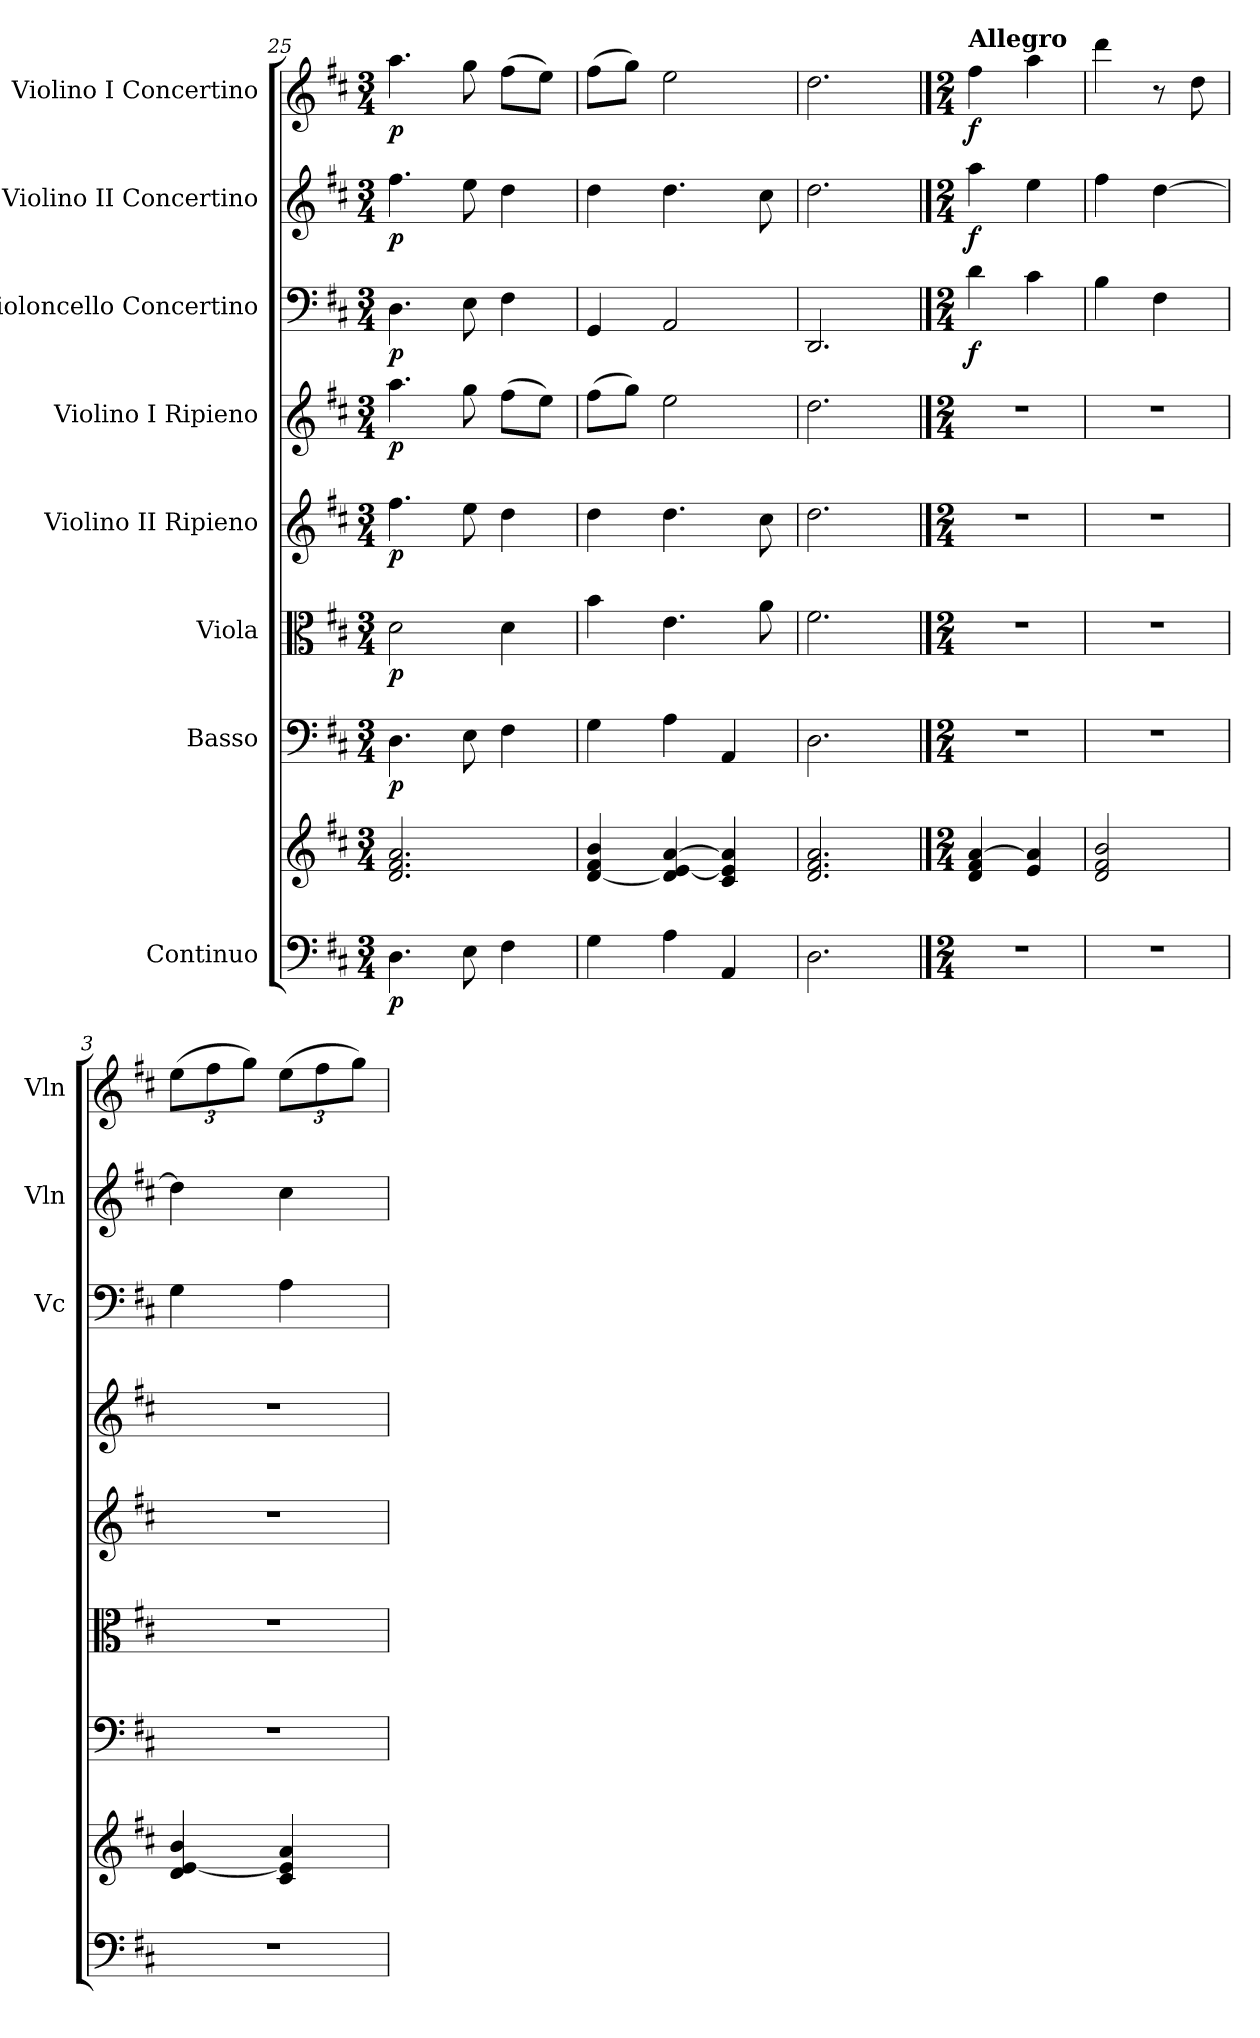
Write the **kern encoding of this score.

**kern	**kern	**dynam	**kern	**dynam	**kern	**dynam	**kern	**dynam	**kern	**dynam	**kern	**dynam	**kern	**dynam	**kern	**dynam
*part8	*part8	*part8	*part7	*part7	*part6	*part6	*part5	*part5	*part4	*part4	*part3	*part3	*part2	*part2	*part1	*part1
*staff9	*staff8	*staff8/9	*staff7	*staff7	*staff6	*staff6	*staff5	*staff5	*staff4	*staff4	*staff3	*staff3	*staff2	*staff2	*staff1	*staff1
*I"Continuo	*	*	*I"Basso	*	*I"Viola	*	*I"Violino II Ripieno	*	*I"Violino I Ripieno	*	*I"Violoncello Concertino	*	*I"Violino II Concertino	*	*I"Violino I Concertino	*
*	*	*	*	*	*	*	*	*	*	*	*I'Vc	*	*I'Vln	*	*I'Vln	*
*clefF4	*clefG2	*	*clefF4	*	*clefC3	*	*clefG2	*	*clefG2	*	*clefF4	*	*clefG2	*	*clefG2	*
*k[f#c#]	*k[f#c#]	*	*k[f#c#]	*	*k[f#c#]	*	*k[f#c#]	*	*k[f#c#]	*	*k[f#c#]	*	*k[f#c#]	*	*k[f#c#]	*
*M3/4	*M3/4	*	*M3/4	*	*M3/4	*	*M3/4	*	*M3/4	*	*M3/4	*	*M3/4	*	*M3/4	*
=25	=25	=25	=25	=25	=25	=25	=25	=25	=25	=25	=25	=25	=25	=25	=25	=25
!	!	!LO:DY:b=2	!	!LO:DY:b	!	!LO:DY:b	!	!LO:DY:b	!	!LO:DY:b	!	!LO:DY:b	!	!LO:DY:b	!	!LO:DY:b
4.D\	2.d/ 2.f#/ 2.a/	p	4.D\	p	2d\	p	4.ff#\	p	4.aa\	p	4.D\	p	4.ff#\	p	4.aa\	p
8E\	.	.	8E\	.	.	.	8ee\	.	8gg\	.	8E\	.	8ee\	.	8gg\	.
4F#\	.	.	4F#\	.	4d\	.	4dd\	.	(>8ff#\L	.	4F#\	.	4dd\	.	(>8ff#\L	.
.	.	.	.	.	.	.	.	.	8ee\J)	.	.	.	.	.	8ee\J)	.
=26	=26	=26	=26	=26	=26	=26	=26	=26	=26	=26	=26	=26	=26	=26	=26	=26
4G\	[4d/ 4f#/ 4b/	.	4G\	.	4b\	.	4dd\	.	(>8ff#\L	.	4GG/	.	4dd\	.	(>8ff#\L	.
.	.	.	.	.	.	.	.	.	8gg\J)	.	.	.	.	.	8gg\J)	.
4A\	4d/] [4e/ [4a/	.	4A\	.	4.e\	.	4.dd\	.	2ee\	.	2AA/	.	4.dd\	.	2ee\	.
4AA/	4c#/ 4e/] 4a/]	.	4AA/	.	.	.	.	.	.	.	.	.	.	.	.	.
.	.	.	.	.	8a\	.	8cc#\	.	.	.	.	.	8cc#\	.	.	.
=27	=27	=27	=27	=27	=27	=27	=27	=27	=27	=27	=27	=27	=27	=27	=27	=27
2.D\	2.d/ 2.f#/ 2.a/	.	2.D\	.	2.f#\	.	2.dd\	.	2.dd\	.	2.DD/	.	2.dd\	.	2.dd\	.
!!LO:LB:g=z
==1	==1	==1	==1	==1	==1	==1	==1	==1	==1	==1	==1	==1	==1	==1	==1	==1
*M2/4	*M2/4	*	*M2/4	*	*M2/4	*	*M2/4	*	*M2/4	*	*M2/4	*	*M2/4	*	*M2/4	*
!	!	!	!	!	!	!	!	!	!	!	!	!	!	!	!LO:TX:a:B:t=Allegro	!
!	!	!	!	!	!	!	!	!	!	!	!	!LO:DY:b	!	!LO:DY:b	!	!LO:DY:b
2r	4d/ 4f#/ [4a/	.	2r	.	2r	.	2r	.	2r	.	4d\	f	4aa\	f	4ff#\	f
.	4e/ 4a/]	.	.	.	.	.	.	.	.	.	4c#\	.	4ee\	.	4aa\	.
=2	=2	=2	=2	=2	=2	=2	=2	=2	=2	=2	=2	=2	=2	=2	=2	=2
2r	2d/ 2f#/ 2b/	.	2r	.	2r	.	2r	.	2r	.	4B\	.	4ff#\	.	4ddd\	.
.	.	.	.	.	.	.	.	.	.	.	4F#\	.	[4dd\	.	8r	.
.	.	.	.	.	.	.	.	.	.	.	.	.	.	.	8dd\	.
=3	=3	=3	=3	=3	=3	=3	=3	=3	=3	=3	=3	=3	=3	=3	=3	=3
*	*	*	*	*	*	*	*	*	*	*	*	*	*	*	*Xbrackettup	*
2r	4d/ [4e/ 4b/	.	2r	.	2r	.	2r	.	2r	.	4G\	.	4dd\]	.	(>12ee\L	.
.	.	.	.	.	.	.	.	.	.	.	.	.	.	.	12ff#\	.
.	.	.	.	.	.	.	.	.	.	.	.	.	.	.	12gg\J)	.
.	4c#/ 4e/] 4a/	.	.	.	.	.	.	.	.	.	4A\	.	4cc#\	.	(>12ee\L	.
.	.	.	.	.	.	.	.	.	.	.	.	.	.	.	12ff#\	.
.	.	.	.	.	.	.	.	.	.	.	.	.	.	.	12gg\J)	.
=	=	=	=	=	=	=	=	=	=	=	=	=	=	=	=	=
*-	*-	*-	*-	*-	*-	*-	*-	*-	*-	*-	*-	*-	*-	*-	*-	*-
